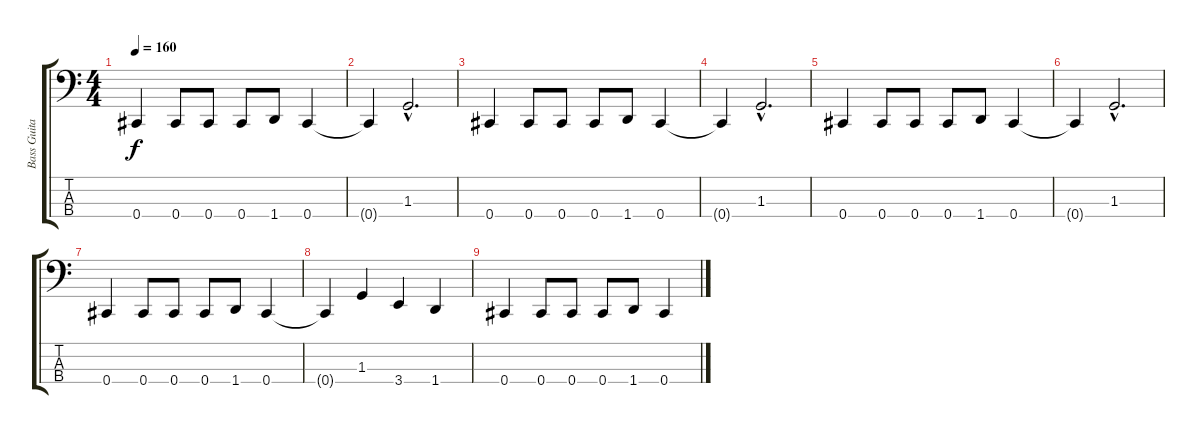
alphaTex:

\track ("Bass Guitar" "Bass Guita") {instrument electricbasspick}
\staff {score tabs}
\tuning (E2 B1 Gb1 Db1) {hide}
\ts (4 4)
\tempo 160
\clef f4
\ks c
0.4.4{dy f} 0.4.8 0.4.8 0.4.8 1.4.8 0.4.4 |
0.4{t}.4 1.3{hac}.2{d} |
0.4.4 0.4.8 0.4.8 0.4.8 1.4.8 0.4.4 |
0.4{t}.4 1.3{hac}.2{d} |
0.4.4 0.4.8 0.4.8 0.4.8 1.4.8 0.4.4 |
0.4{t}.4 1.3{hac}.2{d} |
0.4.4 0.4.8 0.4.8 0.4.8 1.4.8 0.4.4 |
0.4{t}.4 1.3.4 3.4.4 1.4.4 |
0.4.4 0.4.8 0.4.8 0.4.8 1.4.8 0.4.4
